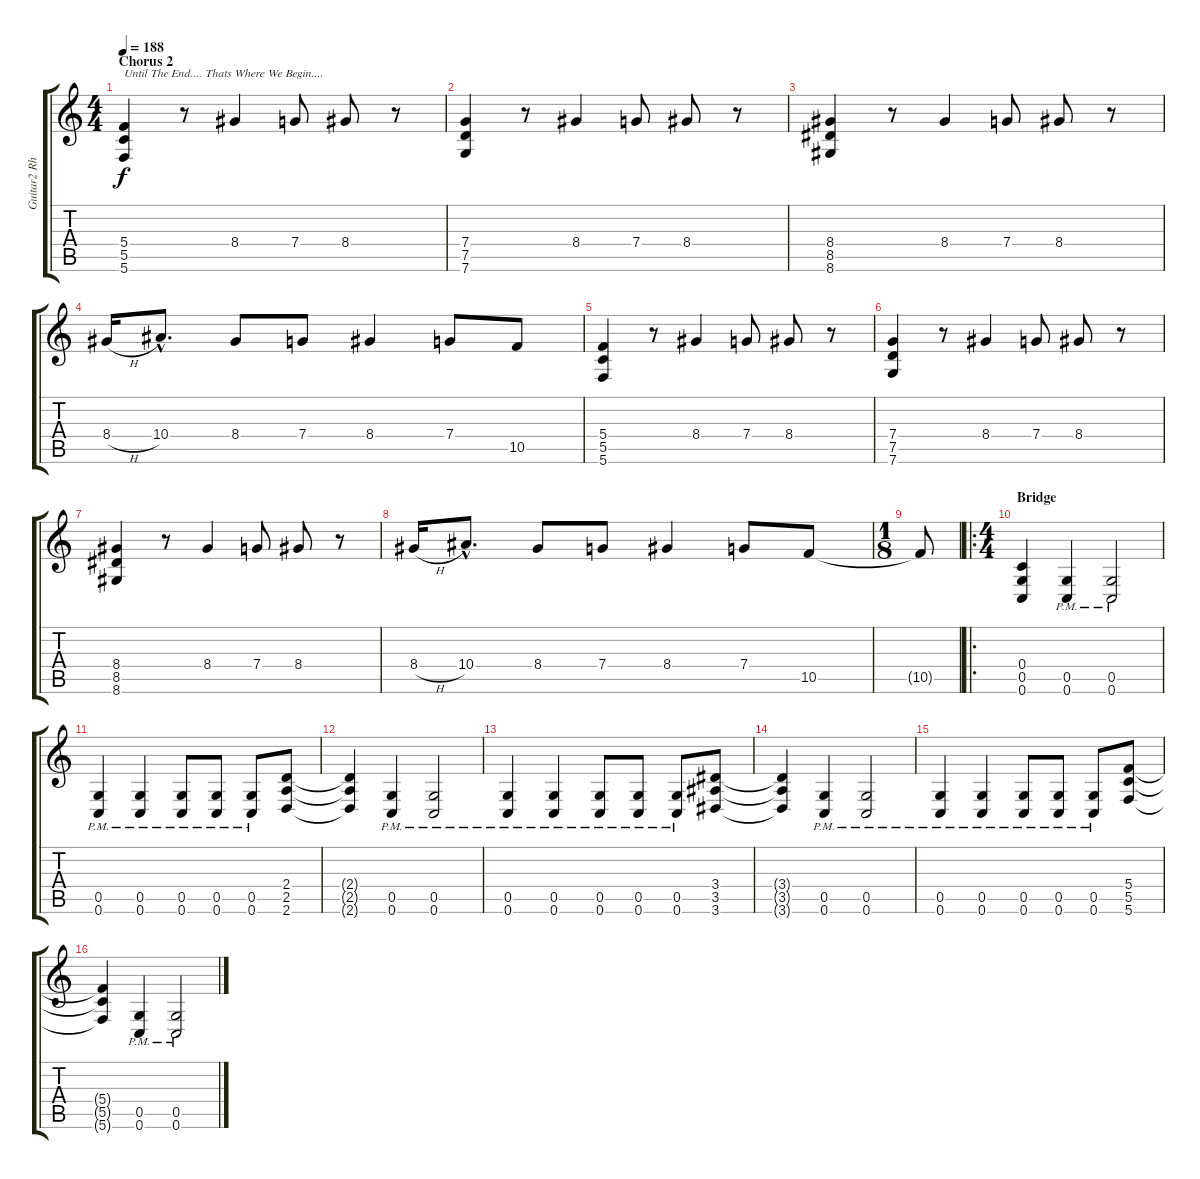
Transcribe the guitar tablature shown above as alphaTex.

\track ("Guitar2 Rhythm" "Guitar2 Rh") {instrument distortionguitar}
\staff {score tabs}
\tuning (D4 A3 F3 C3 G2 C2) {hide}
\ts (4 4)
\section ("" "Chorus 2")
\tempo 188
\clef g2
\ks c
(5.4 5.5 5.6).4{txt "Until The End.... Thats Where We Begin...." dy f} r.8 8.4.4 7.4.8 8.4.8 r.8 |
(7.4 7.5 7.6).4 r.8 8.4.4 7.4.8 8.4.8 r.8 |
(8.4 8.5 8.6).4 r.8 8.4.4 7.4.8 8.4.8 r.8 |
8.4{h}.16 10.4{hac}.8{d} 8.4.8 7.4.8 8.4.4 7.4.8 10.5.8 |
(5.4 5.5 5.6).4 r.8 8.4.4 7.4.8 8.4.8 r.8 |
(7.4 7.5 7.6).4 r.8 8.4.4 7.4.8 8.4.8 r.8 |
(8.4 8.5 8.6).4 r.8 8.4.4 7.4.8 8.4.8 r.8 |
8.4{h}.16 10.4{hac}.8{d} 8.4.8 7.4.8 8.4.4 7.4.8 10.5.8 |
\ts (1 8)
10.5{t}.8 |
\ro
\ts (4 4)
\section ("" "Bridge")
(0.4 0.5 0.6).4 (0.5{pm} 0.6).4 (0.5{pm} 0.6).2 |
(0.5{pm} 0.6).4 (0.5{pm} 0.6).4 (0.5{pm} 0.6).8 (0.5{pm} 0.6).8 (0.5{pm} 0.6).8 (2.4 2.5 2.6).8 |
(2.4{t} 2.5{t} 2.6{t}).4 (0.5{pm} 0.6).4 (0.5{pm} 0.6).2 |
(0.5{pm} 0.6).4 (0.5{pm} 0.6).4 (0.5{pm} 0.6).8 (0.5{pm} 0.6).8 (0.5{pm} 0.6).8 (3.4 3.5 3.6).8 |
(3.4{t} 3.5{t} 3.6{t}).4 (0.5{pm} 0.6).4 (0.5{pm} 0.6).2 |
(0.5{pm} 0.6).4 (0.5{pm} 0.6).4 (0.5{pm} 0.6).8 (0.5{pm} 0.6).8 (0.5{pm} 0.6).8 (5.4 5.5 5.6).8 |
(5.4{t} 5.5{t} 5.6{t}).4 (0.5{pm} 0.6).4 (0.5{pm} 0.6).2
